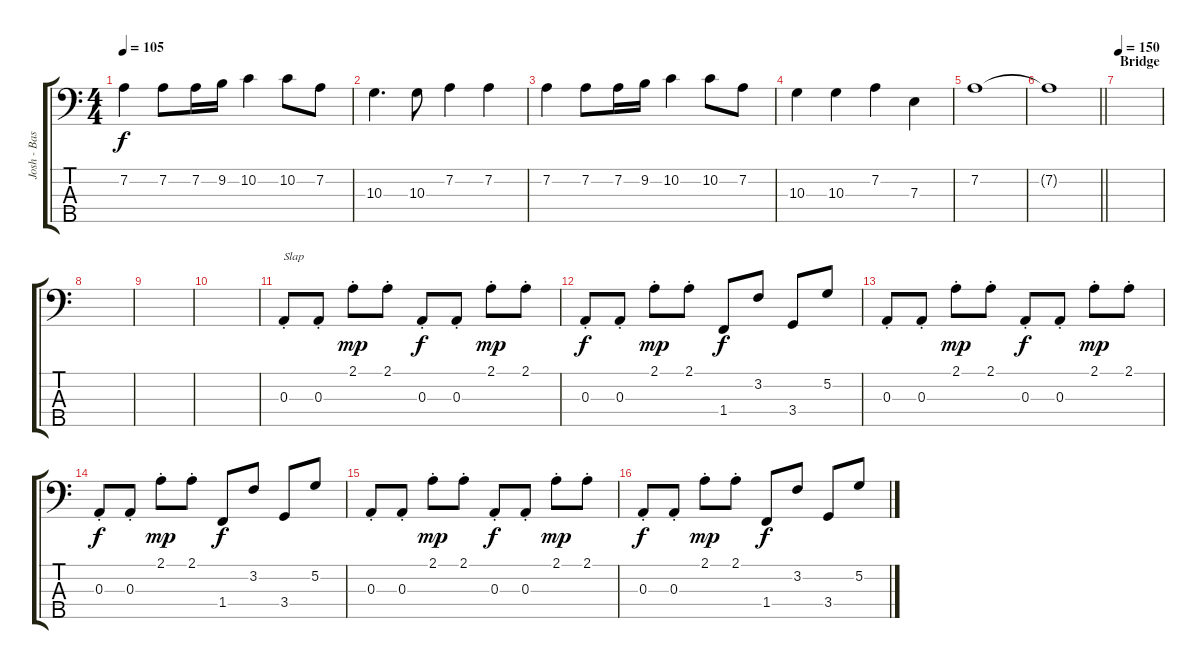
\track ("Josh - Bass" "Josh - Bas") {instrument electricbassfinger}
\staff {score tabs}
\tuning (G2 D2 A1 E1 B0) {hide}
\ts (4 4)
\tempo 105
\clef f4
\ks c
7.2.4{dy f} 7.2.8 7.2.16 9.2.16 10.2.4 10.2.8 7.2.8 |
10.3.4{d} 10.3.8 7.2.4 7.2.4 |
7.2.4 7.2.8 7.2.16 9.2.16 10.2.4 10.2.8 7.2.8 |
10.3.4 10.3.4 7.2.4 7.3.4 |
7.2.1 |
\barLineRight lightlight
7.2{t}.1 |
\section ("" "Bridge")
\tempo 150
|
|
|
|
0.3{st}.8{txt "Slap" instrument slapbass1} 0.3{st}.8 2.1{st}.8{dy mp} 2.1{st}.8 0.3{st}.8{dy f} 0.3{st}.8 2.1{st}.8{dy mp} 2.1{st}.8 |
0.3{st}.8{dy f} 0.3{st}.8 2.1{st}.8{dy mp} 2.1{st}.8 1.4.8{dy f} 3.2.8 3.4.8 5.2.8 |
0.3{st}.8 0.3{st}.8 2.1{st}.8{dy mp} 2.1{st}.8 0.3{st}.8{dy f} 0.3{st}.8 2.1{st}.8{dy mp} 2.1{st}.8 |
0.3{st}.8{dy f} 0.3{st}.8 2.1{st}.8{dy mp} 2.1{st}.8 1.4.8{dy f} 3.2.8 3.4.8 5.2.8 |
0.3{st}.8 0.3{st}.8 2.1{st}.8{dy mp} 2.1{st}.8 0.3{st}.8{dy f} 0.3{st}.8 2.1{st}.8{dy mp} 2.1{st}.8 |
0.3{st}.8{dy f} 0.3{st}.8 2.1{st}.8{dy mp} 2.1{st}.8 1.4.8{dy f} 3.2.8 3.4.8 5.2.8
